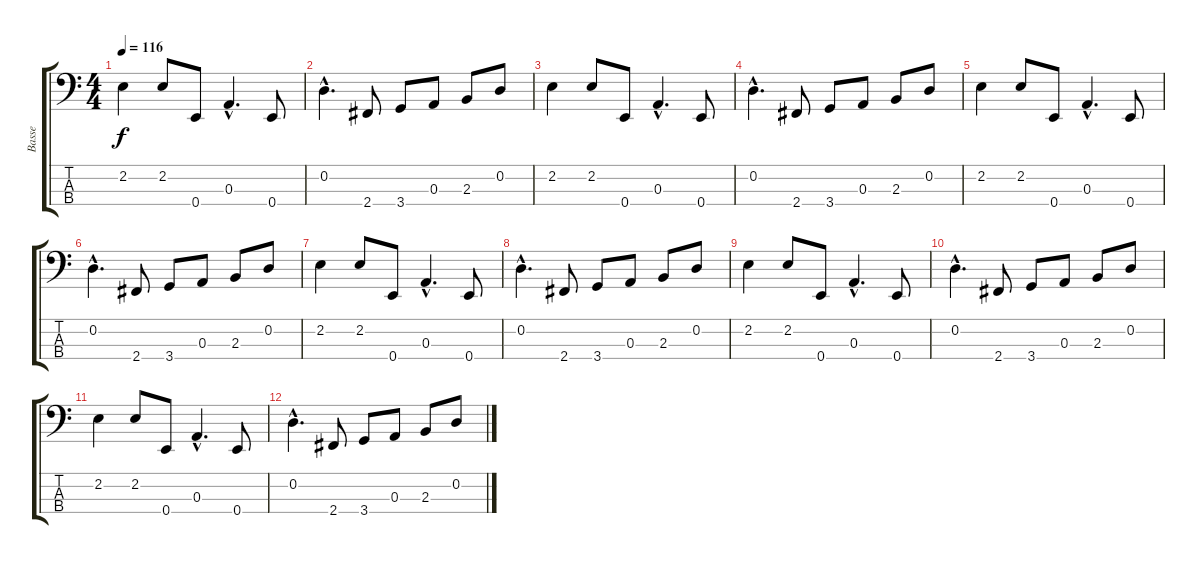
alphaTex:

\track ("Basse" "Basse") {instrument electricbassfinger}
\staff {score tabs}
\tuning (G2 D2 A1 E1) {hide}
\ts (4 4)
\tempo 116
\clef f4
\ks c
2.2.4{dy f volume 13} 2.2.8 0.4.8 0.3{hac}.4{d} 0.4.8 |
0.2{hac}.4{d volume 12} 2.4.8 3.4.8 0.3.8 2.3.8 0.2.8 |
2.2.4{volume 11} 2.2.8 0.4.8 0.3{hac}.4{d} 0.4.8 |
0.2{hac}.4{d volume 10} 2.4.8 3.4.8 0.3.8 2.3.8 0.2.8 |
2.2.4{volume 9} 2.2.8 0.4.8 0.3{hac}.4{d} 0.4.8 |
0.2{hac}.4{d volume 8} 2.4.8 3.4.8 0.3.8 2.3.8 0.2.8 |
2.2.4{volume 7} 2.2.8 0.4.8 0.3{hac}.4{d} 0.4.8 |
0.2{hac}.4{d volume 6} 2.4.8 3.4.8 0.3.8 2.3.8 0.2.8 |
2.2.4{volume 5} 2.2.8 0.4.8 0.3{hac}.4{d} 0.4.8 |
0.2{hac}.4{d volume 4} 2.4.8 3.4.8 0.3.8 2.3.8 0.2.8 |
2.2.4{volume 2} 2.2.8 0.4.8 0.3{hac}.4{d} 0.4.8 |
0.2{hac}.4{d volume 0} 2.4.8 3.4.8 0.3.8 2.3.8 0.2.8
